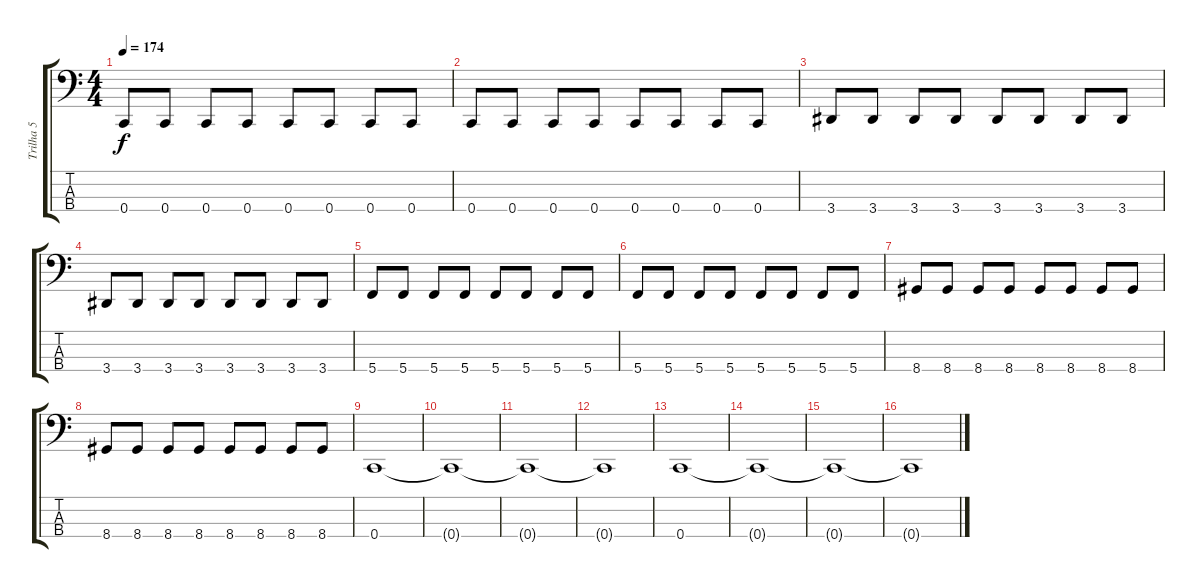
\track ("Trilha 5" "Trilha 5") {instrument electricbasspick}
\staff {score tabs}
\tuning (F2 C2 G1 C1) {hide}
\ts (4 4)
\tempo 174
\clef f4
\ks c
0.4.8{dy f} 0.4.8 0.4.8 0.4.8 0.4.8 0.4.8 0.4.8 0.4.8 |
0.4.8 0.4.8 0.4.8 0.4.8 0.4.8 0.4.8 0.4.8 0.4.8 |
3.4.8 3.4.8 3.4.8 3.4.8 3.4.8 3.4.8 3.4.8 3.4.8 |
3.4.8 3.4.8 3.4.8 3.4.8 3.4.8 3.4.8 3.4.8 3.4.8 |
5.4.8 5.4.8 5.4.8 5.4.8 5.4.8 5.4.8 5.4.8 5.4.8 |
5.4.8 5.4.8 5.4.8 5.4.8 5.4.8 5.4.8 5.4.8 5.4.8 |
8.4.8 8.4.8 8.4.8 8.4.8 8.4.8 8.4.8 8.4.8 8.4.8 |
8.4.8 8.4.8 8.4.8 8.4.8 8.4.8 8.4.8 8.4.8 8.4.8 |
0.4.1 |
0.4{t}.1 |
0.4{t}.1 |
0.4{t}.1 |
0.4.1 |
0.4{t}.1 |
0.4{t}.1 |
0.4{t}.1
